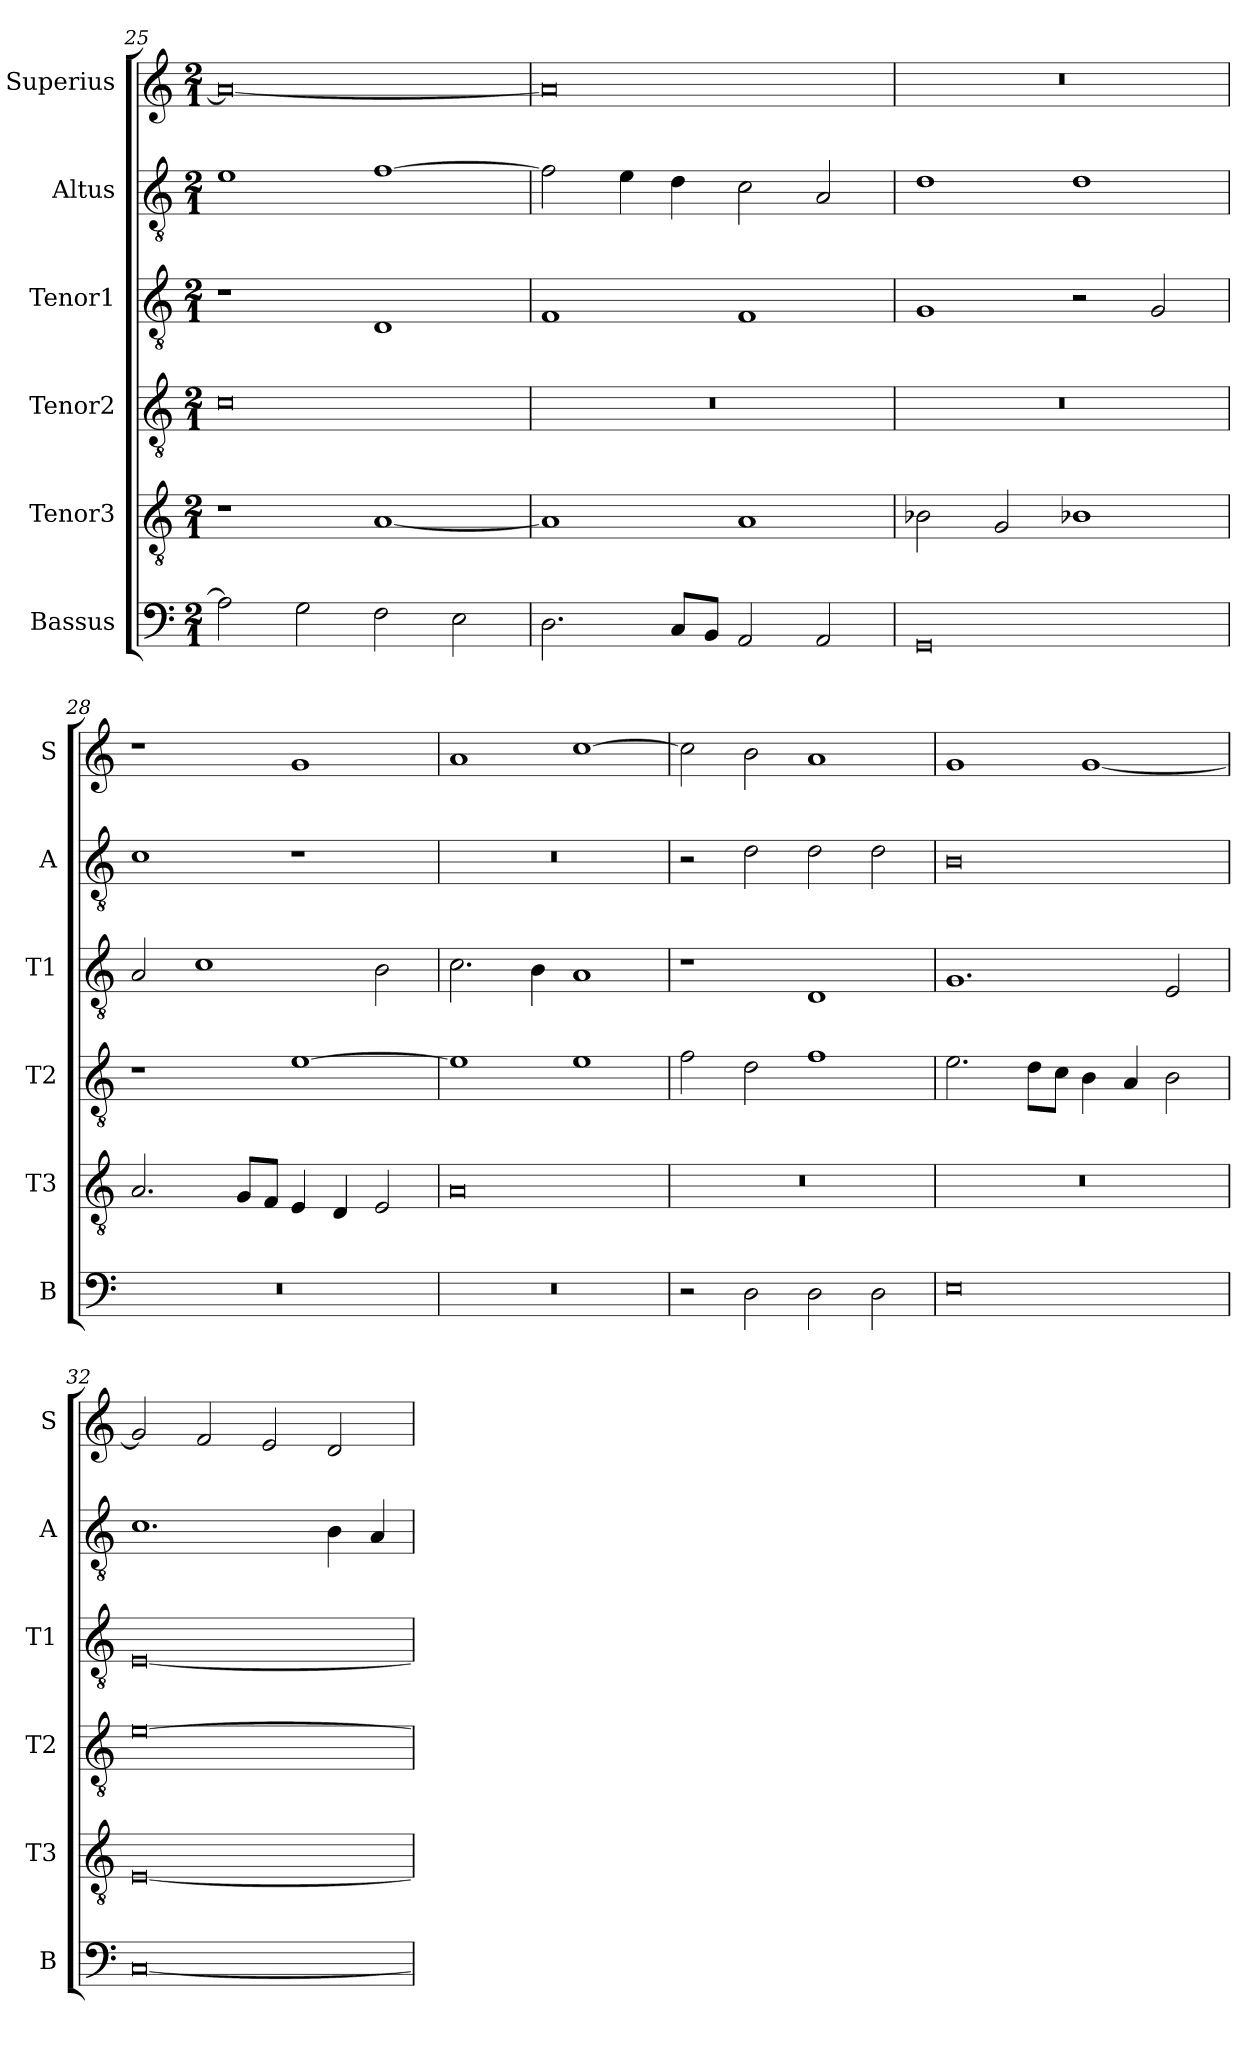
**kern	**kern	**kern	**kern	**kern	**kern
*part6	*part5	*part4	*part3	*part2	*part1
*staff6	*staff5	*staff4	*staff3	*staff2	*staff1
*I"Bassus	*I"Tenor3	*I"Tenor2	*I"Tenor1	*I"Altus	*I"Superius
*I'B	*I'T3	*I'T2	*I'T1	*I'A	*I'S
*clefF4	*clefGv2	*clefGv2	*clefGv2	*clefGv2	*clefG2
*k[]	*k[]	*k[]	*k[]	*k[]	*k[]
*M2/1	*M2/1	*M2/1	*M2/1	*M2/1	*M2/1
=25	=25	=25	=25	=25	=25
2A\]	1r	0c	1r	1e	0a_
2G\	.	.	.	.	.
2F\	[1A	.	1D	[1f	.
2E\	.	.	.	.	.
=26	=26	=26	=26	=26	=26
2.D\	1A]	0r	1F	2f\]	0a]
.	.	.	.	4e\	.
8C/L	.	.	.	4d\	.
8BB/J	.	.	.	.	.
2AA/	1A	.	1F	2c\	.
2AA/	.	.	.	2A/	.
=27	=27	=27	=27	=27	=27
0GG	2B-X\	0r	1G	1d	0r
.	2G/	.	.	.	.
.	1B-X	.	2r	1d	.
.	.	.	2G/	.	.
=28	=28	=28	=28	=28	=28
0r	2.A/	1r	2A/	1c	1r
.	.	.	1c	.	.
.	8G/L	.	.	.	.
.	8F/J	.	.	.	.
.	4E/	[1e	.	1r	1g
.	4D/	.	.	.	.
.	2E/	.	2B\	.	.
=29	=29	=29	=29	=29	=29
0r	0A	1e]	2.c\	0r	1a
.	.	.	4B\	.	.
.	.	1e	1A	.	[1cc
=30	=30	=30	=30	=30	=30
2r	0r	2f\	1r	2r	2cc\]
2D\	.	2d\	.	2d\	2b\
2D\	.	1f	1D	2d\	1a
2D\	.	.	.	2d\	.
=31	=31	=31	=31	=31	=31
0E	0r	2.e\	1.G	0B	1g
.	.	8d\L	.	.	.
.	.	8c\J	.	.	.
.	.	4B\	.	.	[1g
.	.	4A/	.	.	.
.	.	2B\	2E/	.	.
=32	=32	=32	=32	=32	=32
[0C	[0E	[0e	[0E	1.c	2g/]
.	.	.	.	.	2f/
.	.	.	.	.	2e/
.	.	.	.	4B\	2d/
.	.	.	.	4A/	.
=	=	=	=	=	=
*-	*-	*-	*-	*-	*-
